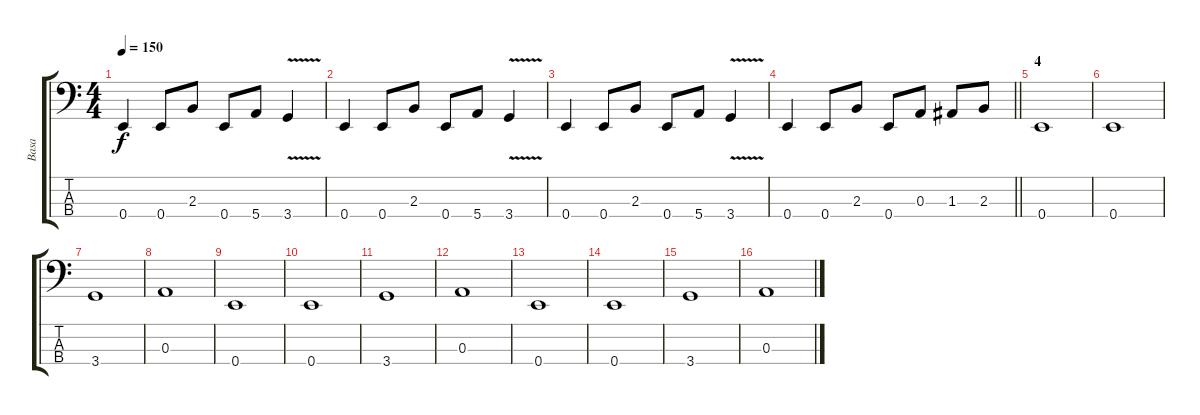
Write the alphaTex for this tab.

\track ("Basa" "Basa") {instrument electricbassfinger}
\staff {score tabs}
\tuning (G2 D2 A1 E1) {hide}
\ts (4 4)
\tempo 150
\clef f4
\ks c
0.4.4{dy f} 0.4.8 2.3.8 0.4.8 5.4.8 3.4{v}.4 |
0.4.4 0.4.8 2.3.8 0.4.8 5.4.8 3.4{v}.4 |
0.4.4 0.4.8 2.3.8 0.4.8 5.4.8 3.4{v}.4 |
\barLineRight lightlight
0.4.4 0.4.8 2.3.8 0.4.8 0.3.8 1.3.8 2.3.8 |
\section ("" "4")
0.4.1 |
0.4.1 |
3.4.1 |
0.3.1 |
0.4.1 |
0.4.1 |
3.4.1 |
0.3.1 |
0.4.1 |
0.4.1 |
3.4.1 |
0.3.1
